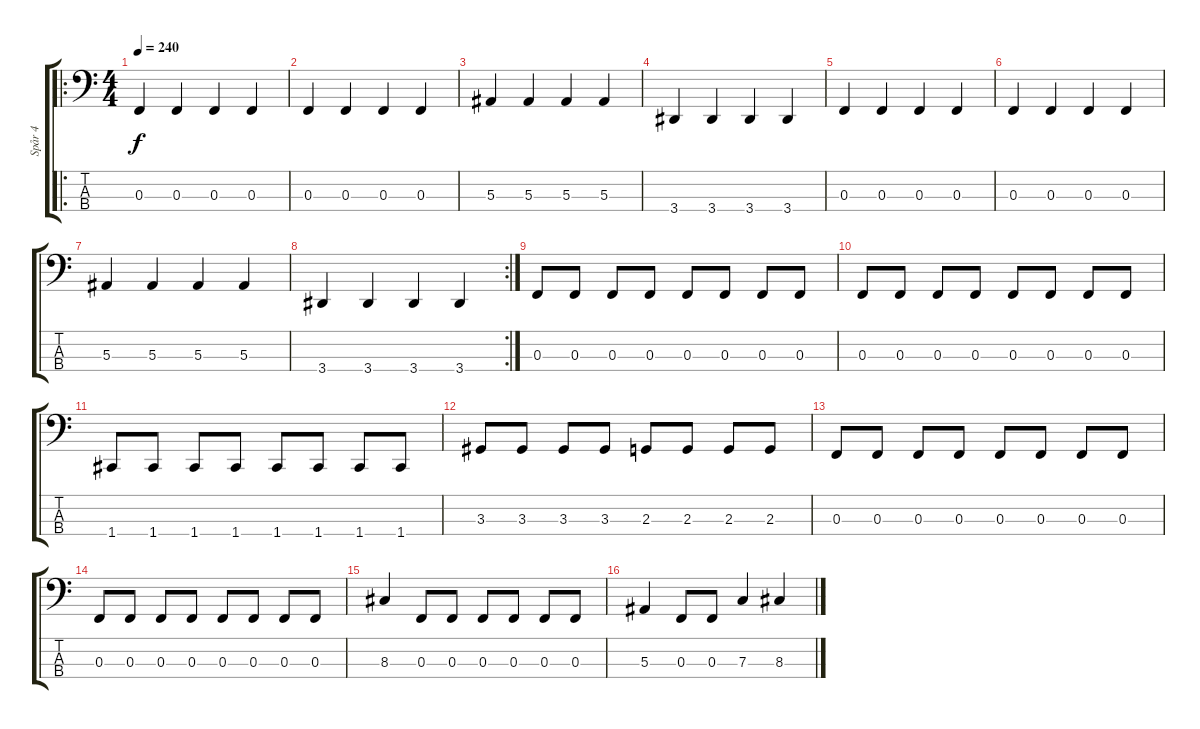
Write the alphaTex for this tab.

\track ("Spår 4" "Spår 4") {instrument electricbasspick}
\staff {score tabs}
\tuning (Eb2 Bb1 F1 C1) {hide}
\ro
\ts (4 4)
\tempo 240
\clef f4
\ks c
0.3.4{dy f} 0.3.4 0.3.4 0.3.4 |
0.3.4 0.3.4 0.3.4 0.3.4 |
5.3.4 5.3.4 5.3.4 5.3.4 |
3.4.4 3.4.4 3.4.4 3.4.4 |
0.3.4 0.3.4 0.3.4 0.3.4 |
0.3.4 0.3.4 0.3.4 0.3.4 |
5.3.4 5.3.4 5.3.4 5.3.4 |
\rc 2
3.4.4 3.4.4 3.4.4 3.4.4 |
0.3.8 0.3.8 0.3.8 0.3.8 0.3.8 0.3.8 0.3.8 0.3.8 |
0.3.8 0.3.8 0.3.8 0.3.8 0.3.8 0.3.8 0.3.8 0.3.8 |
1.4.8 1.4.8 1.4.8 1.4.8 1.4.8 1.4.8 1.4.8 1.4.8 |
3.3.8 3.3.8 3.3.8 3.3.8 2.3.8 2.3.8 2.3.8 2.3.8 |
0.3.8 0.3.8 0.3.8 0.3.8 0.3.8 0.3.8 0.3.8 0.3.8 |
0.3.8 0.3.8 0.3.8 0.3.8 0.3.8 0.3.8 0.3.8 0.3.8 |
8.3.4 0.3.8 0.3.8 0.3.8 0.3.8 0.3.8 0.3.8 |
5.3.4 0.3.8 0.3.8 7.3.4 8.3.4
